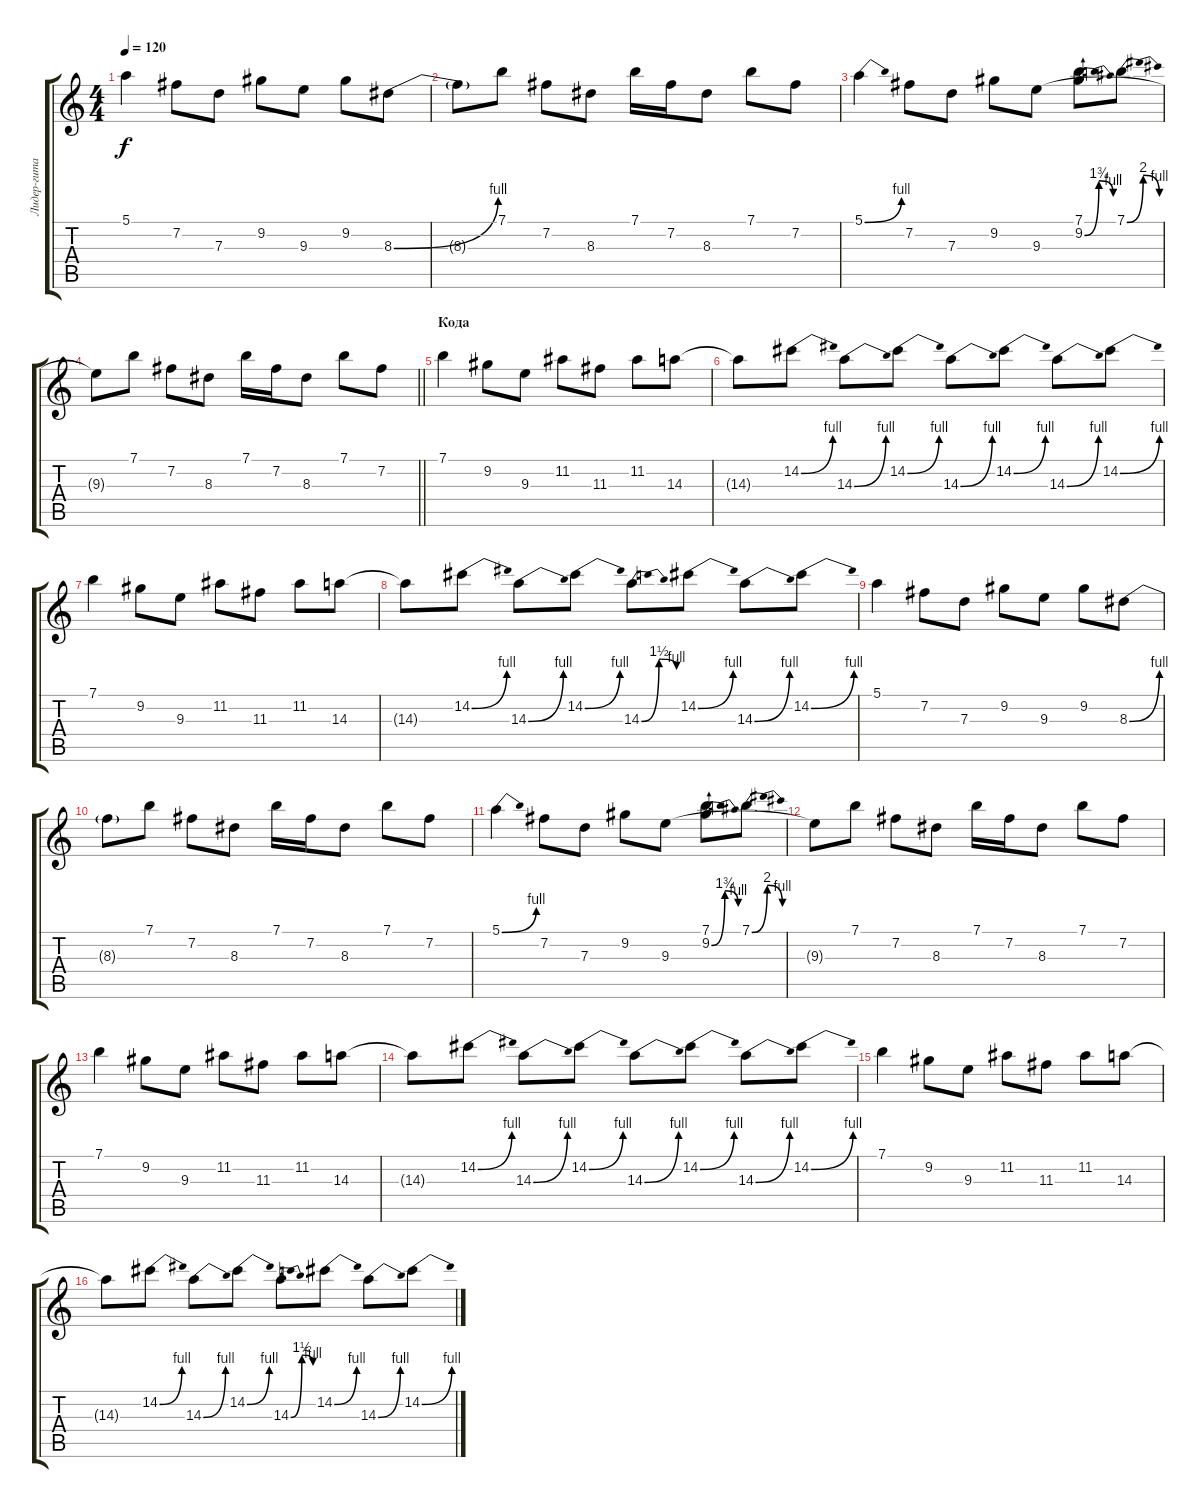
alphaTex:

\track ("Лидер-гитара 1" "Лидер-гита") {instrument distortionguitar}
\staff {score tabs}
\tuning (E4 B3 G3 D3 A2 E2) {hide}
\ts (4 4)
\tempo 120
\clef g2
\ks c
5.1.4{dy f} 7.2.8 7.3.8 9.2.8 9.3.8 9.2.8 8.3{be (bend 0 0 60 4)}.8 |
8.3{t}.8 7.1.8 7.2.8 8.3.8 7.1.16 7.2.16 8.3.8 7.1.8 7.2.8 |
5.1{be (bend 0 0 60 4)}.4 7.2.8 7.3.8 9.2.8 9.3.8 (7.1 9.2{be (bendrelease 0 0 39 7 39 7 60 4)}).8 7.1{be (bendrelease 0 0 42 8 42 8 60 4)}.8 |
\barLineRight lightlight
9.3{t}.8 7.1.8 7.2.8 8.3.8 7.1.16 7.2.16 8.3.8 7.1.8 7.2.8 |
\section ("" "Кода")
7.1.4 9.2.8 9.3.8 11.2.8 11.3.8 11.2.8 14.3.8 |
14.3{t}.8 14.2{be (bend 0 0 60 4)}.8 14.3{be (bend 0 0 60 4)}.8 14.2{be (bend 0 0 60 4)}.8 14.3{be (bend 0 0 60 4)}.8 14.2{be (bend 0 0 60 4)}.8 14.3{be (bend 0 0 60 4)}.8 14.2{be (bend 0 0 60 4)}.8 |
7.1.4 9.2.8 9.3.8 11.2.8 11.3.8 11.2.8 14.3.8 |
14.3{t}.8 14.2{be (bend 0 0 60 4)}.8 14.3{be (bend 0 0 60 4)}.8 14.2{be (bend 0 0 60 4)}.8 14.3{be (bendrelease 0 0 37 6 37 6 60 4)}.8 14.2{be (bend 0 0 60 4)}.8 14.3{be (bend 0 0 60 4)}.8 14.2{be (bend 0 0 60 4)}.8 |
5.1.4{volume 11} 7.2.8 7.3.8 9.2.8 9.3.8 9.2.8 8.3{be (bend 0 0 60 4)}.8 |
8.3{t}.8{volume 10} 7.1.8 7.2.8 8.3.8 7.1.16 7.2.16 8.3.8 7.1.8 7.2.8 |
5.1{be (bend 0 0 60 4)}.4{volume 9} 7.2.8 7.3.8 9.2.8 9.3.8 (7.1 9.2{be (bendrelease 0 0 39 7 39 7 60 4)}).8 7.1{be (bendrelease 0 0 42 8 42 8 60 4)}.8 |
9.3{t}.8{volume 8} 7.1.8 7.2.8 8.3.8 7.1.16 7.2.16 8.3.8 7.1.8 7.2.8 |
7.1.4{volume 7} 9.2.8 9.3.8 11.2.8 11.3.8 11.2.8 14.3.8 |
14.3{t}.8{volume 6} 14.2{be (bend 0 0 60 4)}.8 14.3{be (bend 0 0 60 4)}.8 14.2{be (bend 0 0 60 4)}.8 14.3{be (bend 0 0 60 4)}.8 14.2{be (bend 0 0 60 4)}.8 14.3{be (bend 0 0 60 4)}.8 14.2{be (bend 0 0 60 4)}.8 |
7.1.4{volume 4} 9.2.8 9.3.8 11.2.8 11.3.8 11.2.8 14.3.8 |
14.3{t}.8{volume 2} 14.2{be (bend 0 0 60 4)}.8 14.3{be (bend 0 0 60 4)}.8 14.2{be (bend 0 0 60 4)}.8 14.3{be (bendrelease 0 0 37 6 37 6 60 4)}.8 14.2{be (bend 0 0 60 4)}.8 14.3{be (bend 0 0 60 4)}.8 14.2{be (bend 0 0 60 4)}.8
